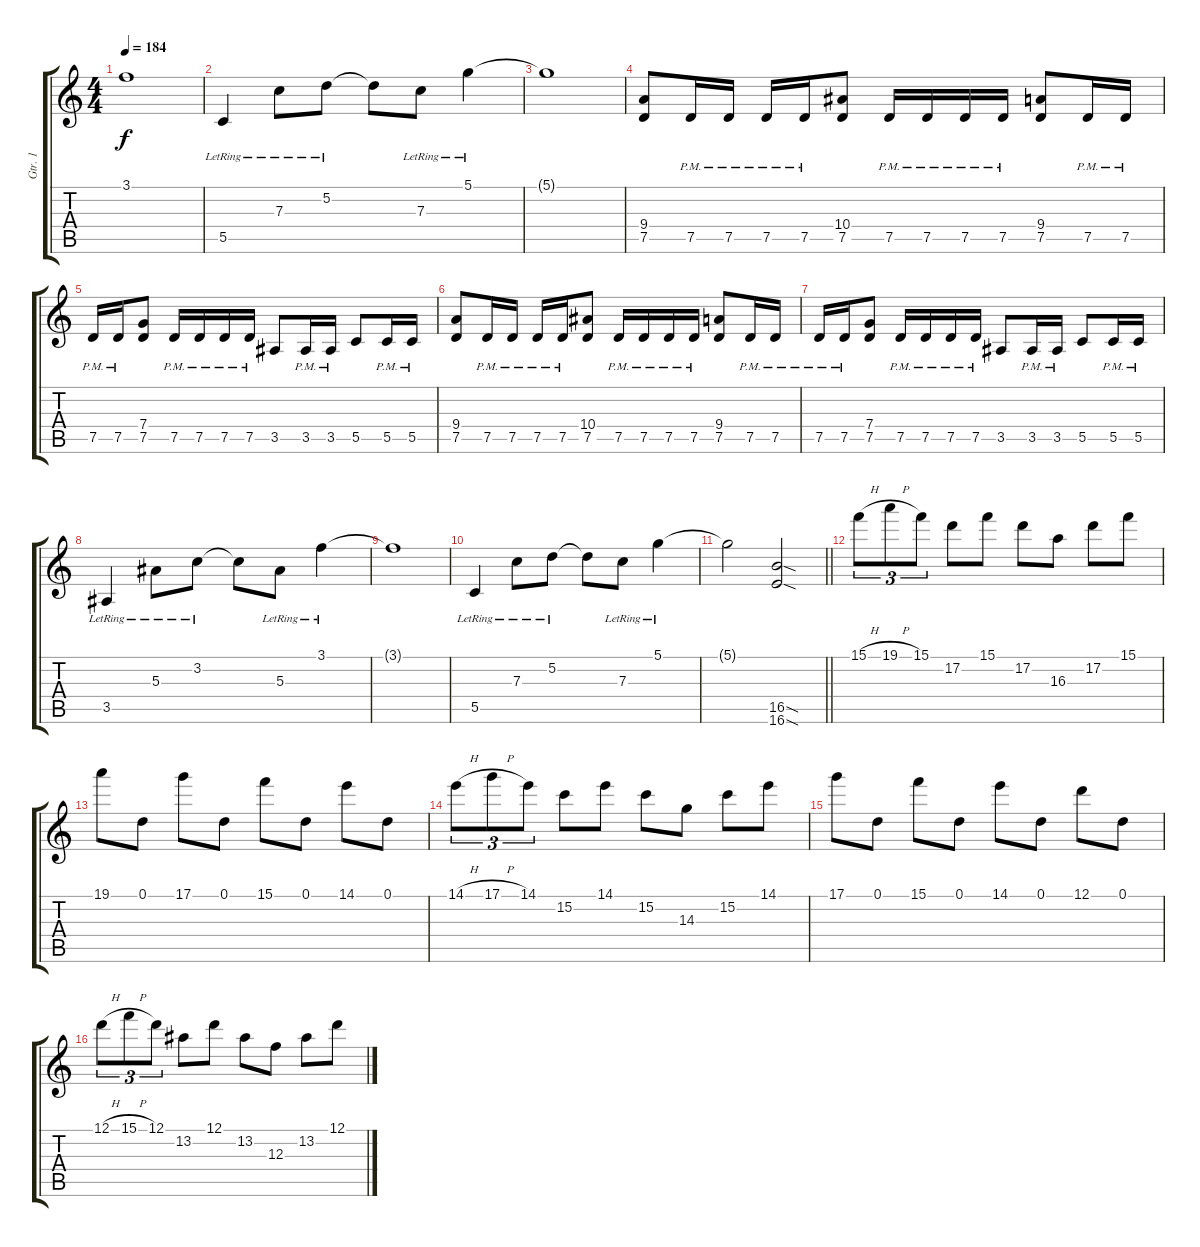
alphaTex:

\track ("Gtr. 1" "Gtr. 1") {instrument overdrivenguitar}
\staff {score tabs}
\tuning (D4 A3 F3 C3 G2 C2) {hide}
\ts (4 4)
\tempo 184
\clef g2
\ks c
3.1{t}.1{dy f} |
5.5{lr}.4 7.3{lr}.8 5.2{lr}.8 5.2{t}.8 7.3{lr}.8 5.1{lr}.4 |
5.1{t}.1 |
(9.4 7.5).8 7.5{pm}.16 7.5{pm}.16 7.5{pm}.16 7.5{pm}.16 (10.4 7.5).8 7.5{pm}.16 7.5{pm}.16 7.5{pm}.16 7.5{pm}.16 (9.4 7.5).8 7.5{pm}.16 7.5{pm}.16 |
7.5{pm}.16 7.5{pm}.16 (7.4 7.5).8 7.5{pm}.16 7.5{pm}.16 7.5{pm}.16 7.5{pm}.16 3.5.8 3.5{pm}.16 3.5{pm}.16 5.5.8 5.5{pm}.16 5.5{pm}.16 |
(9.4 7.5).8 7.5{pm}.16 7.5{pm}.16 7.5{pm}.16 7.5{pm}.16 (10.4 7.5).8 7.5{pm}.16 7.5{pm}.16 7.5{pm}.16 7.5{pm}.16 (9.4 7.5).8 7.5{pm}.16 7.5{pm}.16 |
7.5{pm}.16 7.5{pm}.16 (7.4 7.5).8 7.5{pm}.16 7.5{pm}.16 7.5{pm}.16 7.5{pm}.16 3.5.8 3.5{pm}.16 3.5{pm}.16 5.5.8 5.5{pm}.16 5.5{pm}.16 |
3.5{lr}.4 5.3{lr}.8 3.2{lr}.8 3.2{t}.8 5.3{lr}.8 3.1{lr}.4 |
3.1{t}.1 |
5.5{lr}.4 7.3{lr}.8 5.2{lr}.8 5.2{t}.8 7.3{lr}.8 5.1{lr}.4 |
\barLineRight lightlight
5.1{t}.2 (16.5{sod} 16.6{sod}).2 |
15.1{h}.8{tu (3 2)} 19.1{h}.8{tu (3 2)} 15.1.8{tu (3 2)} 17.2.8 15.1.8 17.2.8 16.3.8 17.2.8 15.1.8 |
19.1.8 0.1.8 17.1.8 0.1.8 15.1.8 0.1.8 14.1.8 0.1.8 |
14.1{h}.8{tu (3 2)} 17.1{h}.8{tu (3 2)} 14.1.8{tu (3 2)} 15.2.8 14.1.8 15.2.8 14.3.8 15.2.8 14.1.8 |
17.1.8 0.1.8 15.1.8 0.1.8 14.1.8 0.1.8 12.1.8 0.1.8 |
12.1{h}.8{tu (3 2)} 15.1{h}.8{tu (3 2)} 12.1.8{tu (3 2)} 13.2.8 12.1.8 13.2.8 12.3.8 13.2.8 12.1.8
